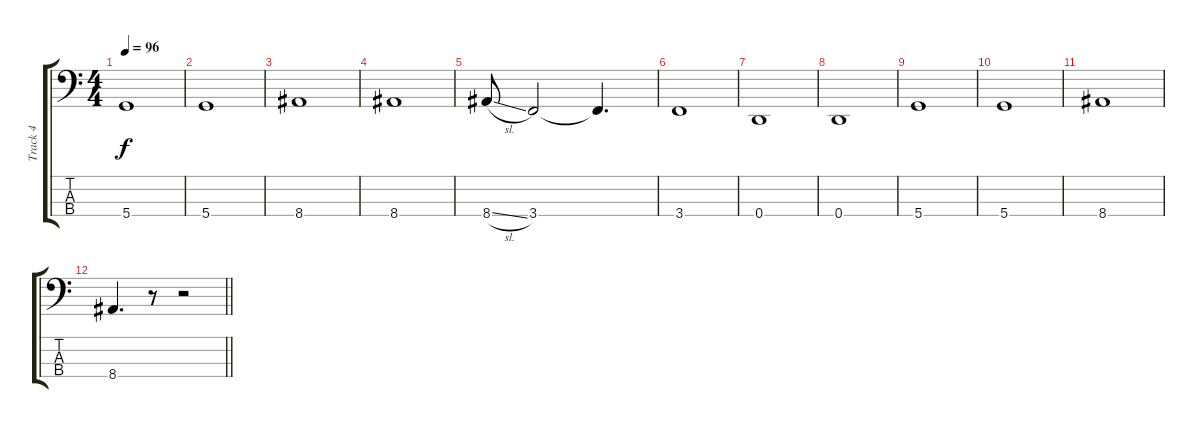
\track ("Track 4" "Track 4") {instrument synthbass2}
\staff {score tabs}
\tuning (G2 D2 A1 D1) {hide}
\ts (4 4)
\tempo 96
\clef f4
\ks c
5.4.1{dy f} |
5.4.1 |
8.4.1 |
8.4.1 |
8.4{sl}.8 3.4.2 3.4{t}.4{d} |
3.4.1 |
0.4.1 |
0.4.1 |
5.4.1 |
5.4.1 |
8.4.1 |
\barLineRight lightlight
8.4.4{d} r.8 r.2
